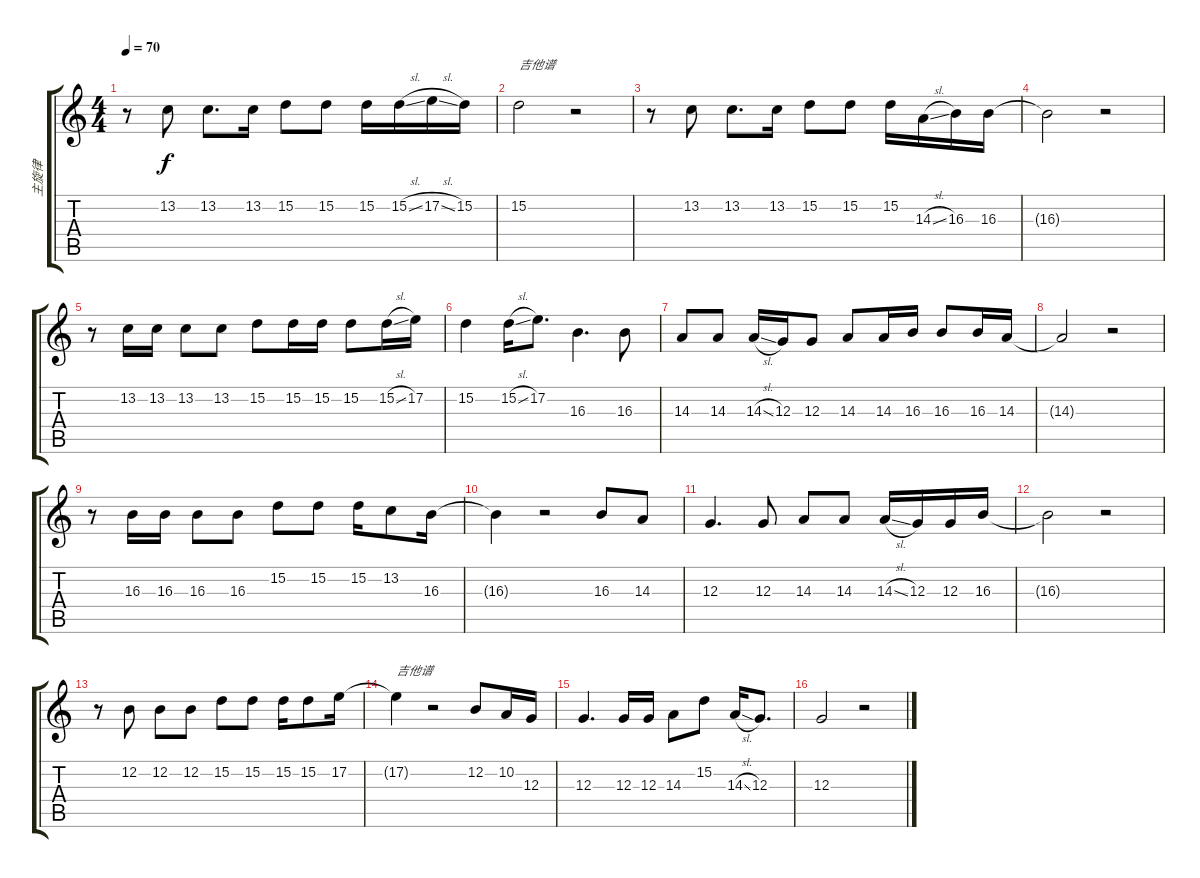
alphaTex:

\track ("主旋律" "主旋律") {instrument tangoaccordion}
\staff {score tabs}
\tuning (E4 B3 G3 D3 A2 E2) {hide}
\ts (4 4)
\tempo 70
\clef g2
\ks c
r.8{dy f} 13.2.8 13.2.8{d} 13.2.16 15.2.8 15.2.8 15.2.16 15.2{sl}.16 17.2{sl}.16 15.2.16 |
15.2.2{txt "吉他谱"} r.2 |
r.8 13.2.8 13.2.8{d} 13.2.16 15.2.8 15.2.8 15.2.16 14.3{sl}.16 16.3.16 16.3.16 |
16.3{t}.2 r.2 |
r.8 13.2.16 13.2.16 13.2.8 13.2.8 15.2.8 15.2.16 15.2.16 15.2.8 15.2{sl}.16 17.2.16 |
15.2.4 15.2{sl}.16 17.2.8{d} 16.3.4{d} 16.3.8 |
14.3.8 14.3.8 14.3{sl}.16 12.3.16 12.3.8 14.3.8 14.3.16 16.3.16 16.3.8 16.3.16 14.3.16 |
14.3{t}.2 r.2 |
r.8 16.3.16 16.3.16 16.3.8 16.3.8 15.2.8 15.2.8 15.2.16 13.2.8 16.3.16 |
16.3{t}.4 r.2 16.3.8 14.3.8 |
12.3.4{d} 12.3.8 14.3.8 14.3.8 14.3{sl}.16 12.3.16 12.3.16 16.3.16 |
16.3{t}.2 r.2 |
r.8 12.2.8 12.2.8 12.2.8 15.2.8 15.2.8 15.2.16 15.2.8 17.2.16 |
17.2{t}.4{txt "吉他谱"} r.2 12.2.8 10.2.16 12.3.16 |
12.3.4{d} 12.3.16 12.3.16 14.3.8 15.2.8 14.3{sl}.16 12.3.8{d} |
12.3.2 r.2
